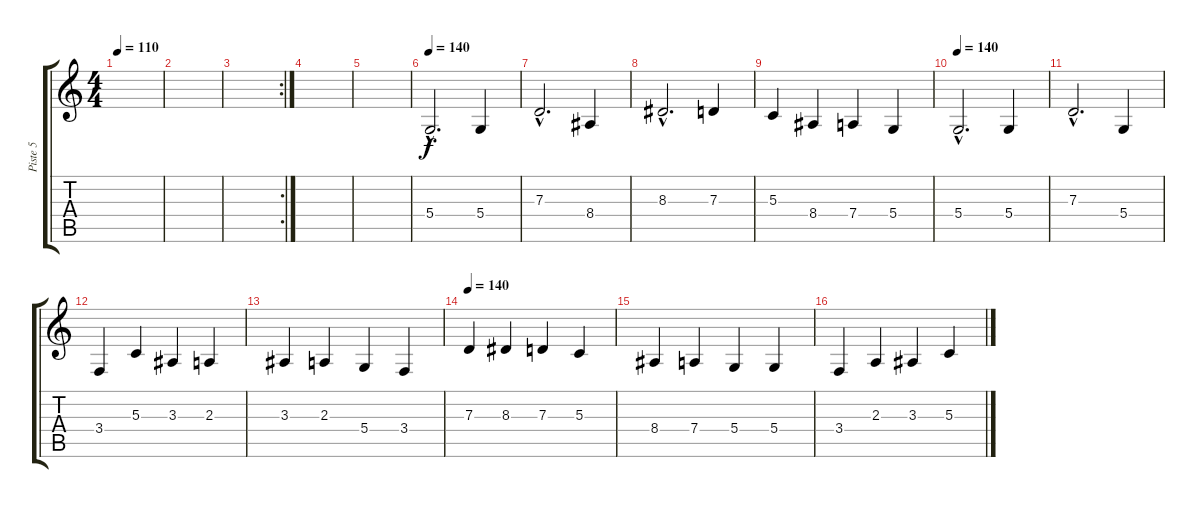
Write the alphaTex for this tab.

\track ("Piste 5" "Piste 5") {instrument synthstrings2}
\staff {score tabs}
\tuning (E4 B3 G3 D3 A2 E2) {hide}
\ts (4 4)
\tempo 110
\clef g2
\ks c
|
|
\rc 2
|
|
|
\tempo 140
5.4{hac}.2{d instrument churchorgan} 5.4.4 |
7.3{hac}.2{d} 8.4.4 |
8.3{hac}.2{d} 7.3.4 |
5.3.4 8.4.4 7.4.4 5.4.4 |
\tempo 140
5.4{hac}.2{d} 5.4.4 |
7.3{hac}.2{d} 5.4.4 |
3.4.4 5.3.4 3.3.4 2.3.4 |
3.3.4 2.3.4 5.4.4 3.4.4 |
\tempo 140
7.3.4 8.3.4 7.3.4 5.3.4 |
8.4.4 7.4.4 5.4.4 5.4.4 |
3.4.4 2.3.4 3.3.4 5.3.4
